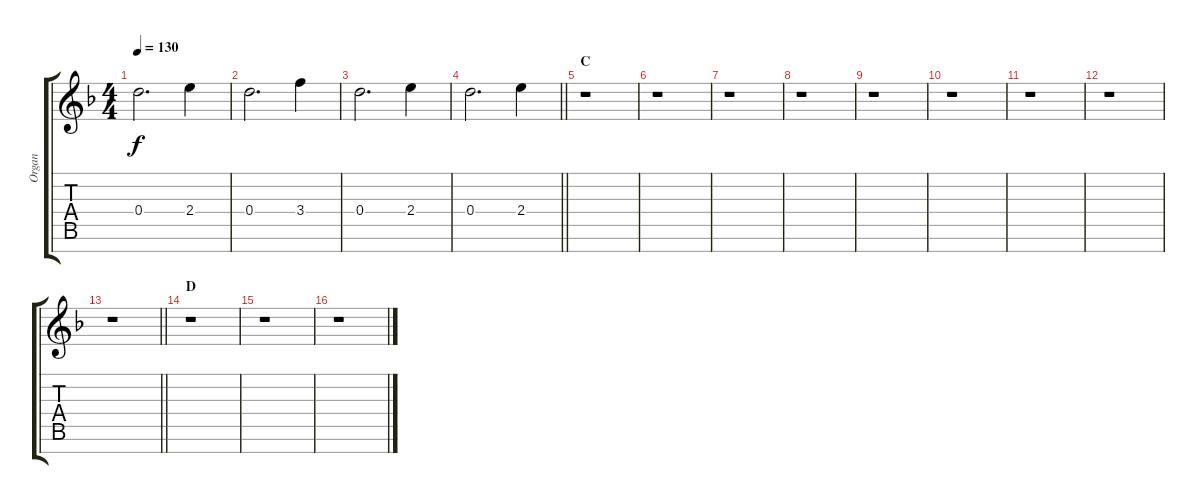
\track ("Organ" "Organ") {instrument rockorgan}
\staff {score tabs}
\tuning (E6 B5 G5 D5 A4 E4 B3) {hide}
\ts (4 4)
\tempo 130
\clef g2
\ks f
0.4.2{d dy f} 2.4.4 |
0.4.2{d} 3.4.4 |
0.4.2{d} 2.4.4 |
\barLineRight lightlight
0.4.2{d} 2.4.4 |
\section ("" "C")
r.1 |
r.1 |
r.1 |
r.1 |
r.1 |
r.1 |
r.1 |
r.1 |
\barLineRight lightlight
r.1 |
\section ("" "D")
r.1 |
r.1 |
r.1
